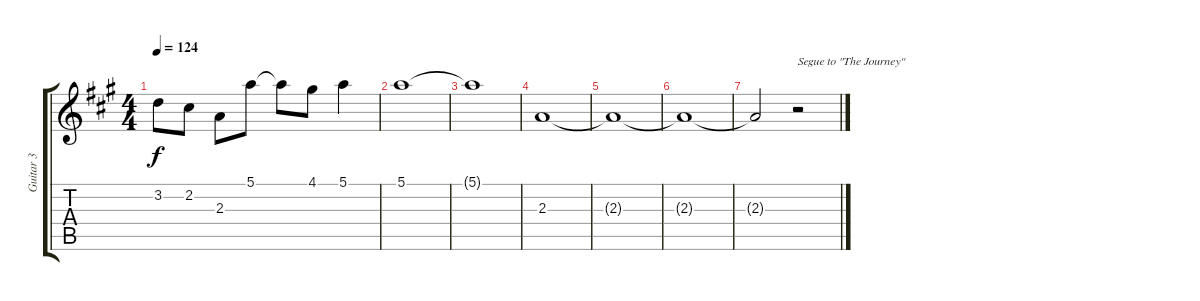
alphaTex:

\track ("Guitar 3" "Guitar 3") {instrument distortionguitar}
\staff {score tabs}
\tuning (E4 B3 G3 D3 A2 E2) {hide}
\ts (4 4)
\tempo 124
\clef g2
\ks a
3.2.8{dy f} 2.2.8 2.3.8 5.1.8 5.1{t}.8 4.1.8 5.1.4 |
5.1.1 |
5.1{t}.1 |
2.3.1 |
2.3{t}.1 |
2.3{t}.1 |
2.3{t}.2 r.2{txt "Segue to \"The Journey\""}
